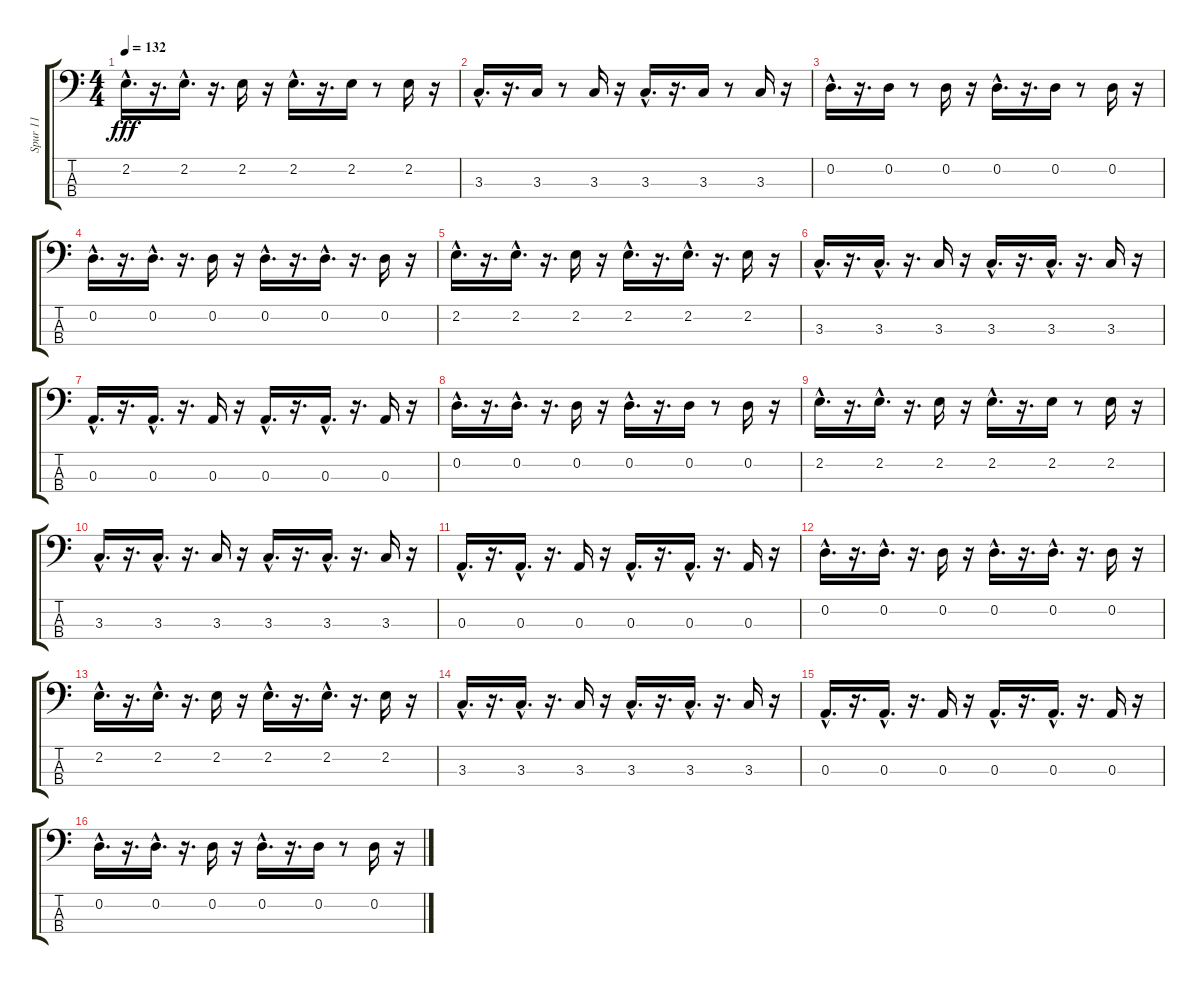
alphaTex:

\track ("Spur 11" "Spur 11") {instrument synthbass2}
\staff {score tabs}
\tuning (G2 D2 A1 E1) {hide}
\ts (4 4)
\tempo 132
\clef f4
\ks c
2.2{hac}.16{d dy fff} r.16{d} 2.2{hac}.16{d} r.16{d} 2.2.16 r.16 2.2{hac}.16{d} r.16{d} 2.2.16 r.8 2.2.16 r.16 |
3.3{hac}.16{d} r.16{d} 3.3.16 r.8 3.3.16 r.16 3.3{hac}.16{d} r.16{d} 3.3.16 r.8 3.3.16 r.16 |
0.2{hac}.16{d} r.16{d} 0.2.16 r.8 0.2.16 r.16 0.2{hac}.16{d} r.16{d} 0.2.16 r.8 0.2.16 r.16 |
0.2{hac}.16{d} r.16{d} 0.2{hac}.16{d} r.16{d} 0.2.16 r.16 0.2{hac}.16{d} r.16{d} 0.2{hac}.16{d} r.16{d} 0.2.16 r.16 |
2.2{hac}.16{d} r.16{d} 2.2{hac}.16{d} r.16{d} 2.2.16 r.16 2.2{hac}.16{d} r.16{d} 2.2{hac}.16{d} r.16{d} 2.2.16 r.16 |
3.3{hac}.16{d} r.16{d} 3.3{hac}.16{d} r.16{d} 3.3.16 r.16 3.3{hac}.16{d} r.16{d} 3.3{hac}.16{d} r.16{d} 3.3.16 r.16 |
0.3{hac}.16{d} r.16{d} 0.3{hac}.16{d} r.16{d} 0.3.16 r.16 0.3{hac}.16{d} r.16{d} 0.3{hac}.16{d} r.16{d} 0.3.16 r.16 |
0.2{hac}.16{d} r.16{d} 0.2{hac}.16{d} r.16{d} 0.2.16 r.16 0.2{hac}.16{d} r.16{d} 0.2.16 r.8 0.2.16 r.16 |
2.2{hac}.16{d} r.16{d} 2.2{hac}.16{d} r.16{d} 2.2.16 r.16 2.2{hac}.16{d} r.16{d} 2.2.16 r.8 2.2.16 r.16 |
3.3{hac}.16{d} r.16{d} 3.3{hac}.16{d} r.16{d} 3.3.16 r.16 3.3{hac}.16{d} r.16{d} 3.3{hac}.16{d} r.16{d} 3.3.16 r.16 |
0.3{hac}.16{d} r.16{d} 0.3{hac}.16{d} r.16{d} 0.3.16 r.16 0.3{hac}.16{d} r.16{d} 0.3{hac}.16{d} r.16{d} 0.3.16 r.16 |
0.2{hac}.16{d} r.16{d} 0.2{hac}.16{d} r.16{d} 0.2.16 r.16 0.2{hac}.16{d} r.16{d} 0.2{hac}.16{d} r.16{d} 0.2.16 r.16 |
2.2{hac}.16{d} r.16{d} 2.2{hac}.16{d} r.16{d} 2.2.16 r.16 2.2{hac}.16{d} r.16{d} 2.2{hac}.16{d} r.16{d} 2.2.16 r.16 |
3.3{hac}.16{d} r.16{d} 3.3{hac}.16{d} r.16{d} 3.3.16 r.16 3.3{hac}.16{d} r.16{d} 3.3{hac}.16{d} r.16{d} 3.3.16 r.16 |
0.3{hac}.16{d} r.16{d} 0.3{hac}.16{d} r.16{d} 0.3.16 r.16 0.3{hac}.16{d} r.16{d} 0.3{hac}.16{d} r.16{d} 0.3.16 r.16 |
0.2{hac}.16{d} r.16{d} 0.2{hac}.16{d} r.16{d} 0.2.16 r.16 0.2{hac}.16{d} r.16{d} 0.2.16 r.8 0.2.16 r.16
